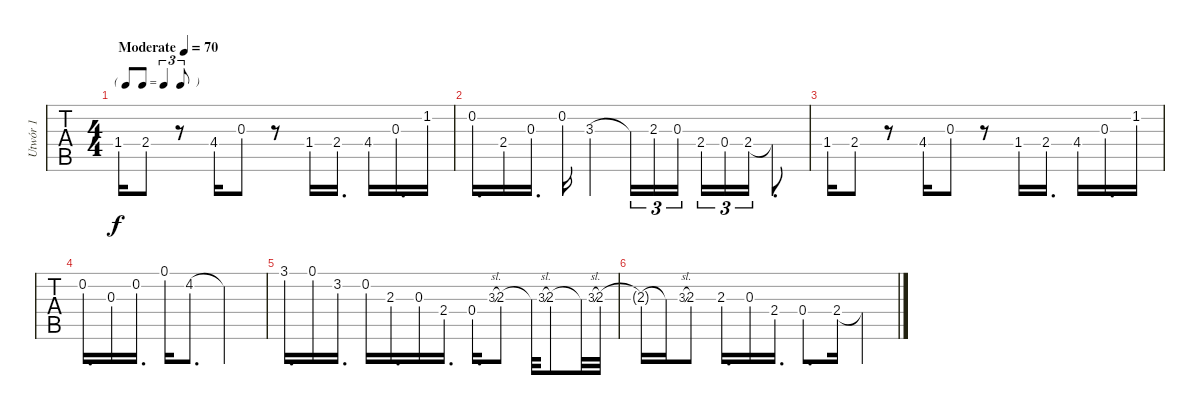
\track ("Utwór 1" "Utwór 1") {instrument acousticguitarsteel}
\staff {tabs}
\tuning (E4 B3 G3 D3 A2 E2) {hide}
\ts (4 4)
\tf triplet8th
\tempo (70 "Moderate")
\clef g2
\ks c
1.4.16{dy f instrument acousticguitarsteel} 2.4.8 r.8 4.4.16 0.3.8 r.8 1.4.16 2.4.16{d} 4.4.16 0.3.16{d} 1.2.16 |
0.2.16{d} 2.4.16 0.3.16{d} 0.2.16 3.3.4 3.3{t}.16{tu (3 2)} 2.3.16{tu (3 2)} 0.3.16{tu (3 2) beam splitsecondary} 2.4.16{tu (3 2)} 0.4.16{tu (3 2)} 2.4.16{tu (3 2)} 2.4{t}.8{d} |
1.4.16 2.4.8 r.8 4.4.16 0.3.8 r.8 1.4.16 2.4.16{d} 4.4.16 0.3.16{d} 1.2.16 |
0.2.16{d} 0.3.16 0.2.16{d} 0.1.16 4.2.8{d} 4.2{t}.2 |
3.1.16{d} 0.1.16 3.2.16{d} 0.2.16 2.3.16{d} 0.3.16 2.4.16{d} 0.4.16{d} 3.3{sl}.8{gr} 2.3.8 2.3{t}.32 3.3{sl}.8{gr} 2.3.8 2.3{t}.32 3.3{sl}.8{gr} 2.3.32 |
2.3{t}.16 2.3{t}.16 3.3{sl}.8{gr} 2.3.8 2.3.16{d} 0.3.16 2.4.16{d} 0.4.8{d} 2.4.16 2.4{t}.4
